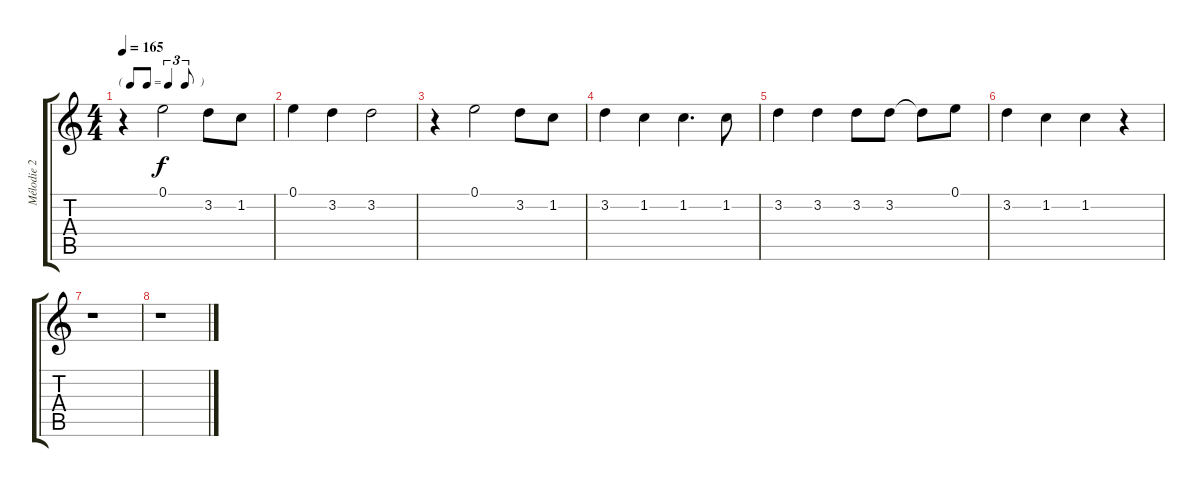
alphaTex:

\track ("Mélodie 2" "Mélodie 2") {mute instrument acousticguitarsteel}
\staff {score tabs}
\tuning (E4 B3 G3 D3 A2 E2) {hide}
\ts (4 4)
\tf triplet8th
\tempo 165
\clef g2
\ks c
r.4{dy f} 0.1.2 3.2.8 1.2.8 |
0.1.4 3.2.4 3.2.2 |
r.4 0.1.2 3.2.8 1.2.8 |
3.2.4 1.2.4 1.2.4{d} 1.2.8 |
3.2.4 3.2.4 3.2.8 3.2.8 3.2{t}.8 0.1.8 |
3.2.4 1.2.4 1.2.4 r.4 |
r.1 |
r.1
